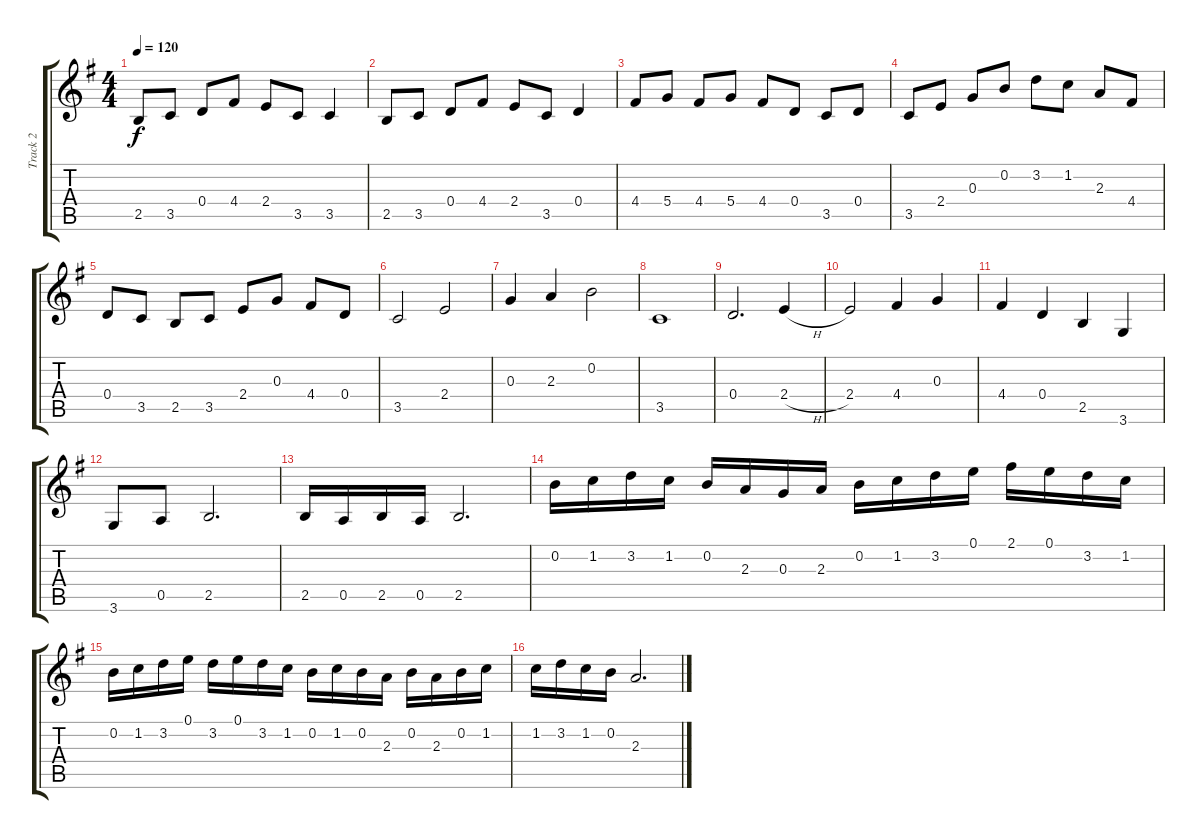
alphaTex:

\track ("Track 2" "Track 2") {instrument electricguitarjazz}
\staff {score tabs}
\tuning (E4 B3 G3 D3 A2 E2) {hide}
\ts (4 4)
\tempo 120
\clef g2
\ks g
2.5.8{dy f} 3.5.8 0.4.8 4.4.8 2.4.8 3.5.8 3.5.4 |
2.5.8 3.5.8 0.4.8 4.4.8 2.4.8 3.5.8 0.4.4 |
4.4.8 5.4.8 4.4.8 5.4.8 4.4.8 0.4.8 3.5.8 0.4.8 |
3.5.8 2.4.8 0.3.8 0.2.8 3.2.8 1.2.8 2.3.8 4.4.8 |
0.4.8 3.5.8 2.5.8 3.5.8 2.4.8 0.3.8 4.4.8 0.4.8 |
3.5.2 2.4.2 |
0.3.4 2.3.4 0.2.2 |
3.5.1 |
0.4.2{d} 2.4{h}.4 |
2.4.2 4.4.4 0.3.4 |
4.4.4 0.4.4 2.5.4 3.6.4 |
3.6.8 0.5.8 2.5.2{d} |
2.5.16 0.5.16 2.5.16 0.5.16 2.5.2{d} |
0.2.16 1.2.16 3.2.16 1.2.16 0.2.16 2.3.16 0.3.16 2.3.16 0.2.16 1.2.16 3.2.16 0.1.16 2.1.16 0.1.16 3.2.16 1.2.16 |
0.2.16 1.2.16 3.2.16 0.1.16 3.2.16 0.1.16 3.2.16 1.2.16 0.2.16 1.2.16 0.2.16 2.3.16 0.2.16 2.3.16 0.2.16 1.2.16 |
1.2.16 3.2.16 1.2.16 0.2.16 2.3.2{d}
